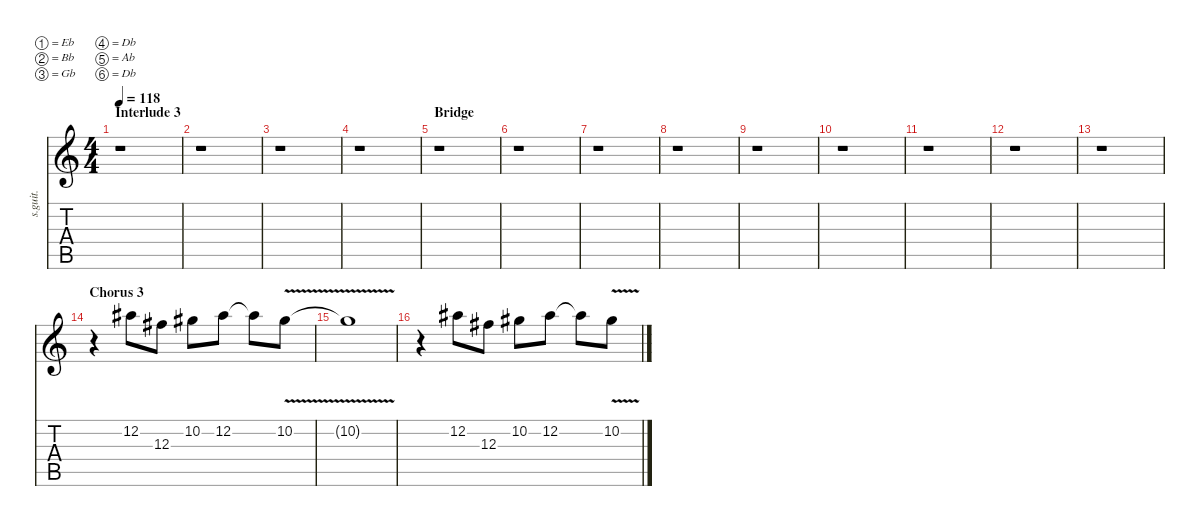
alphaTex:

\defaultSystemsLayout 4
\hideDynamics
\bracketExtendMode nobrackets
\track ("Harmony Lead [Synyster Gates]" "s.guit.") {instrument distortionguitar}
\staff {score tabs}
\tuning (Eb4 Bb3 Gb3 Db3 Ab2 Db2)
\ts (4 4)
\section ("" "Interlude 3")
\tempo 118
\clef g2
\ks c
r.1{dy f} |
r.1 |
r.1 |
r.1 |
\section ("" "Bridge")
r.1 |
r.1 |
r.1 |
r.1 |
r.1 |
r.1 |
r.1 |
r.1 |
r.1 |
\section ("" "Chorus 3")
r.4 12.2{acc #}.8{lyrics (0 "") lyrics (1 "") lyrics (2 "") lyrics (3 "") lyrics (4 "")} 12.3{acc #}.8{lyrics (0 "") lyrics (1 "") lyrics (2 "") lyrics (3 "") lyrics (4 "")} 10.2{acc #}.8{lyrics (0 "") lyrics (1 "") lyrics (2 "") lyrics (3 "") lyrics (4 "")} 12.2{acc #}.8{lyrics (0 "") lyrics (1 "") lyrics (2 "") lyrics (3 "") lyrics (4 "")} 12.2{t acc #}.8{lyrics (0 "") lyrics (1 "") lyrics (2 "") lyrics (3 "") lyrics (4 "")} 10.2{v acc #}.8{lyrics (0 "") lyrics (1 "") lyrics (2 "") lyrics (3 "") lyrics (4 "")} |
10.2{t acc #}.1{lyrics (0 "") lyrics (1 "") lyrics (2 "") lyrics (3 "") lyrics (4 "")} |
r.4 12.2{acc #}.8{lyrics (0 "") lyrics (1 "") lyrics (2 "") lyrics (3 "") lyrics (4 "")} 12.3{acc #}.8{lyrics (0 "") lyrics (1 "") lyrics (2 "") lyrics (3 "") lyrics (4 "")} 10.2{acc #}.8{lyrics (0 "") lyrics (1 "") lyrics (2 "") lyrics (3 "") lyrics (4 "")} 12.2{acc #}.8{lyrics (0 "") lyrics (1 "") lyrics (2 "") lyrics (3 "") lyrics (4 "")} 12.2{t acc #}.8{lyrics (0 "") lyrics (1 "") lyrics (2 "") lyrics (3 "") lyrics (4 "")} 10.2{v acc #}.8{lyrics (0 "") lyrics (1 "") lyrics (2 "") lyrics (3 "") lyrics (4 "")}
